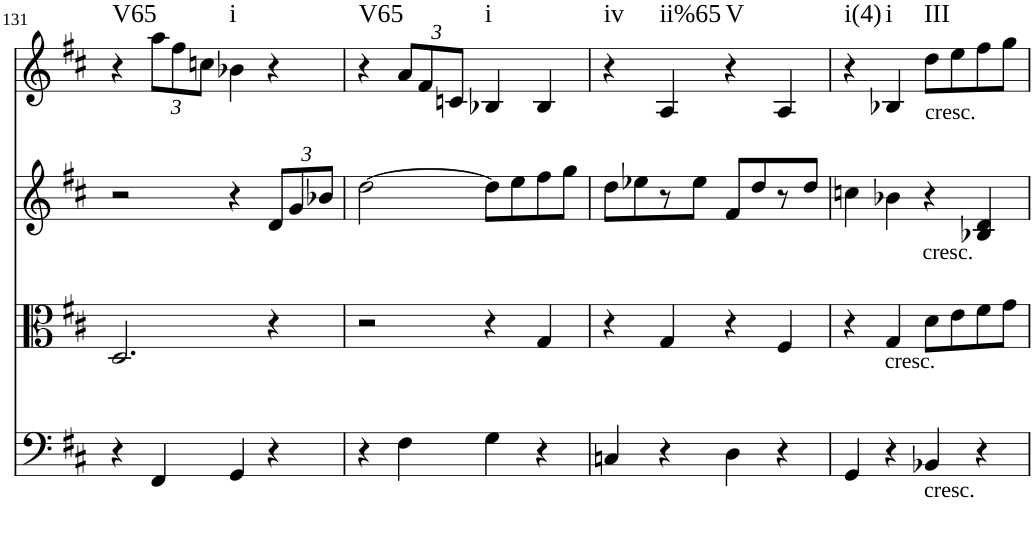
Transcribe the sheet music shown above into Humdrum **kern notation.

**kern	**kern	**kern	**kern	**harte
*part4	*part3	*part2	*part1	*part1
*staff4	*staff3	*staff2	*staff1	*
*I"Violoncello	*I"Viola	*I"Violin II	*I"Violin I	*
!!LO:PB:g=z
*clefF4	*clefC3	*clefG2	*clefG2	*
*k[f#c#]	*k[f#c#]	*k[f#c#]	*k[f#c#]	*
*M2/2	*M2/2	*M2/2	*M2/2	*
=131	=131	=131	=131	=131
!	!	!	!	!LO:H:kt=V65
4r	2.D/	2r	4r	N
*	*	*	*Xbrackettup	*
4FF#/	.	.	12aa\L	.
.	.	.	12ff#\	.
.	.	.	12ccn\J	.
!	!	!	!	!LO:H:kt=i
4GG/	.	4r	4b-X\	N
*	*	*Xbrackettup	*	*
4r	4r	12d/L	4r	.
.	.	12g/	.	.
.	.	12b-X/J	.	.
=132	=132	=132	=132	=132
!	!	!	!	!LO:H:kt=V65
4r	2r	[2dd\	4r	N
4F#\	.	.	12a/L	.
.	.	.	12f#/	.
.	.	.	12cn/J	.
!	!	!	!	!LO:H:kt=i
4G\	4r	8dd\L]	4B-X/	N
.	.	8ee\	.	.
4r	4G/	8ff#\	4B-/	.
.	.	8gg\J	.	.
=133	=133	=133	=133	=133
!	!	!	!	!LO:H:kt=iv
4Cn/	4r	8dd\L	4r	N
.	.	8ee-X\	.	.
!	!	!	!	!LO:H:kt=ii%65
4r	4G/	8r	4A/	N
.	.	8ee-\J	.	.
!	!	!	!	!LO:H:kt=V
4D\	4r	8f#/L	4r	N
.	.	8dd/	.	.
4r	4F#/	8r	4A/	.
.	.	8dd/J	.	.
=134	=134	=134	=134	=134
!	!	!	!	!LO:H:kt=i(4)
4GG/	4r	4ccn\	4r	N
!	!LO:TX:b:t=cresc.	!	!	!LO:H:kt=i
4r	4G/	4b-X\	4B-X/	N
!	!	!	!LO:TX:b:t=cresc.	!
!	!	!LO:TX:b:t=cresc.	!	!
!LO:TX:b:t=cresc.	!	!	!	!LO:H:kt=III
4BB-X/	8d\L	4r	8dd\L	N
.	8e\	.	8ee\	.
4r	8f#\	4B-X/ 4d/	8ff#\	.
.	8g\J	.	8gg\J	.
=	=	=	=	=
*-	*-	*-	*-	*-
